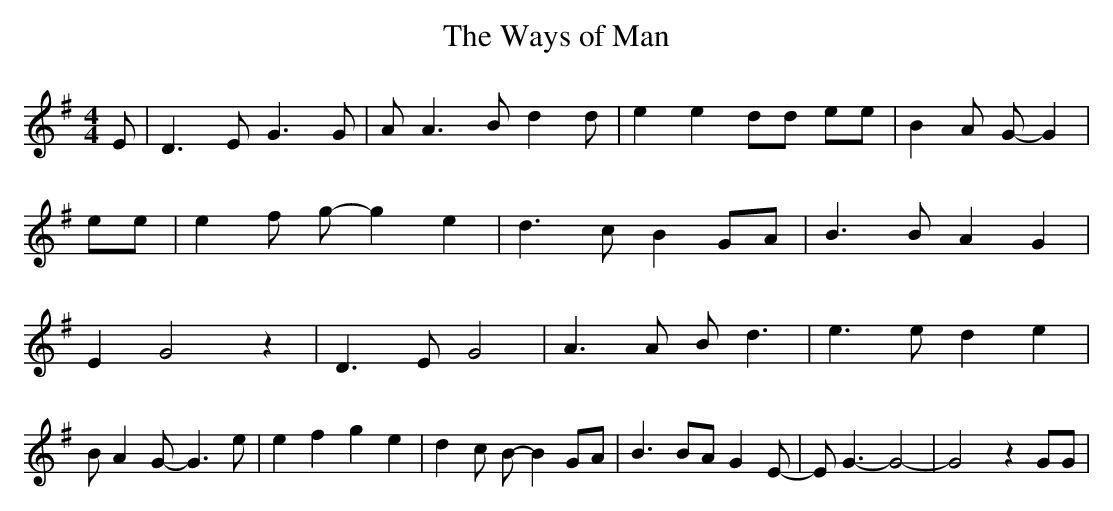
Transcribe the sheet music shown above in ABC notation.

X:1
T:The Ways of Man
M:4/4
L:1/8
K:G
 E| D3 E G3 G| A A3 B- d2 d| e2 e2 dd ee| B2 A G- G2| ee| e2 f g- g2 e2|\
 d3 c B2 GA| B3 B A2 G2| E2 G4 z2| D3 E G4| A3 A B- d3| e3 e d2 e2|\
 B A2 G- G3 e| e2 f2 g2 e2| d2 c B- B2 GA| B3 BA G2 E-| E G3- G4-|\
 G4 z2 GG|
